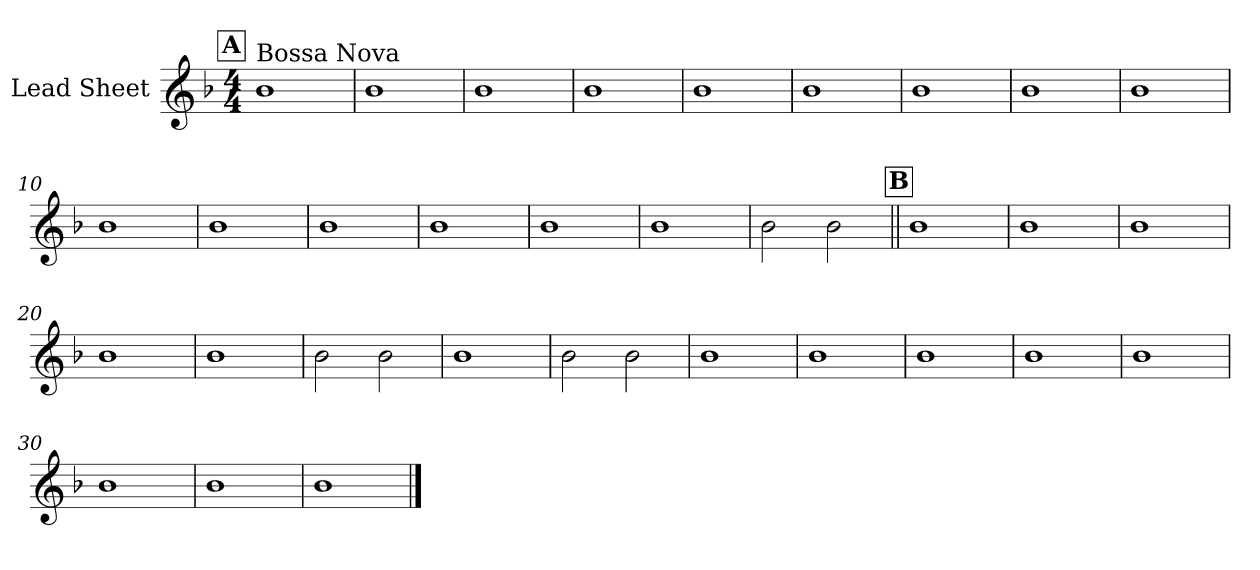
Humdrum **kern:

**kern
*part1
*staff1
*I"Lead Sheet
*clefG2
*k[b-]
*d:
*M4/4
!!LO:REH:place=s1:a:fs=14:t=A
=1
!LO:TX:a:t=Bossa Nova
1b-
=2
1b-
=3
1b-
=4
1b-
!!LO:LB:g=z
=5
1b-
=6
1b-
=7
1b-
=8
1b-
!!LO:LB:g=z
=9
1b-
=10
1b-
=11
1b-
=12
1b-
!!LO:LB:g=z
=13
1b-
=14
1b-
=15
1b-
=16
2b-\
2b-\
!!LO:LB:g=z
!!LO:REH:place=s1:a:fs=14:t=B
=17||
1b-
=18
1b-
=19
1b-
=20
1b-
!!LO:LB:g=z
=21
1b-
=22
2b-\
2b-\
=23
1b-
=24
2b-\
2b-\
!!LO:LB:g=z
=25
1b-
=26
1b-
=27
1b-
=28
1b-
!!LO:LB:g=z
=29
1b-
=30
1b-
=31
1b-
=32
1b-
==
*-
